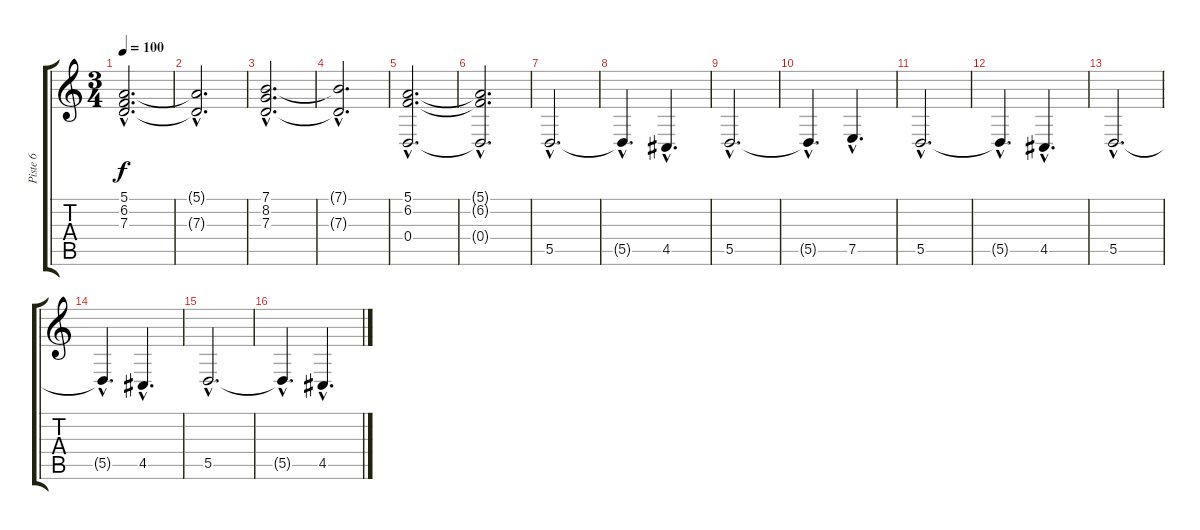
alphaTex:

\track ("Piste 6" "Piste 6") {instrument pad2warm}
\staff {score tabs}
\tuning (E4 B3 G3 D3 A2 E2) {hide}
\ts (3 4)
\tempo 100
\clef g2
\ks c
(5.1{hac} 6.2{hac} 7.3{hac}).2{d dy f} |
(5.1{hac t} 7.3{hac t}).2{d} |
(7.1{hac} 8.2{hac} 7.3{hac}).2{d} |
(7.1{hac t} 7.3{hac t}).2{d} |
(5.1{hac} 6.2{hac} 0.4{hac}).2{d} |
(5.1{hac t} 6.2{hac t} 0.4{hac t}).2{d} |
5.5{hac}.2{d} |
5.5{hac t}.4{d} 4.5{hac}.4{d} |
5.5{hac}.2{d} |
5.5{hac t}.4{d} 7.5{hac}.4{d} |
5.5{hac}.2{d} |
5.5{hac t}.4{d} 4.5{hac}.4{d} |
5.5{hac}.2{d} |
5.5{hac t}.4{d} 4.5{hac}.4{d} |
5.5{hac}.2{d} |
5.5{hac t}.4{d} 4.5{hac}.4{d}
